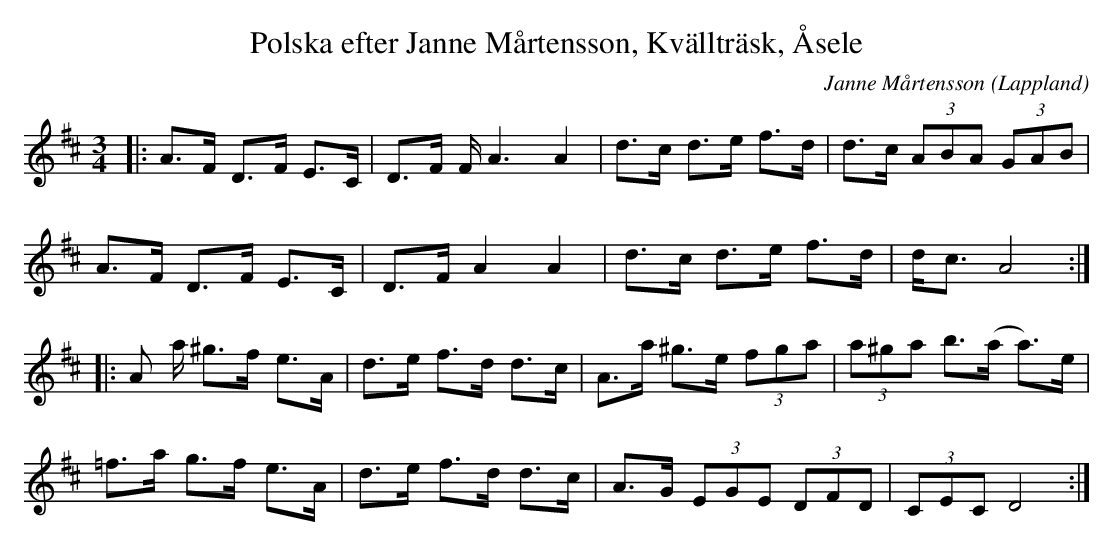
X:1
T:Polska efter Janne Mårtensson, Kvällträsk, Åsele
C:Janne Mårtensson
O: Lappland
M:3/4
L:1/8
K:D
|: A>F D>F E>C | D>F F<A2 A2 | d>c d>e f>d | d>c (3ABA (3GAB |
   A>F D>F E>C | D>F A2 A2 | d>c d>e f>d | d<c A4 :|
|: A 2/2 a/2 ^g>f e>A | d>e f>d d>c | A>a ^g>e (3fga | (3a^ga b>(a a)>e |
   =f>a g>f e>A | d>e f>d d>c | A>G (3EGE (3DFD | (3CEC D4 :|
